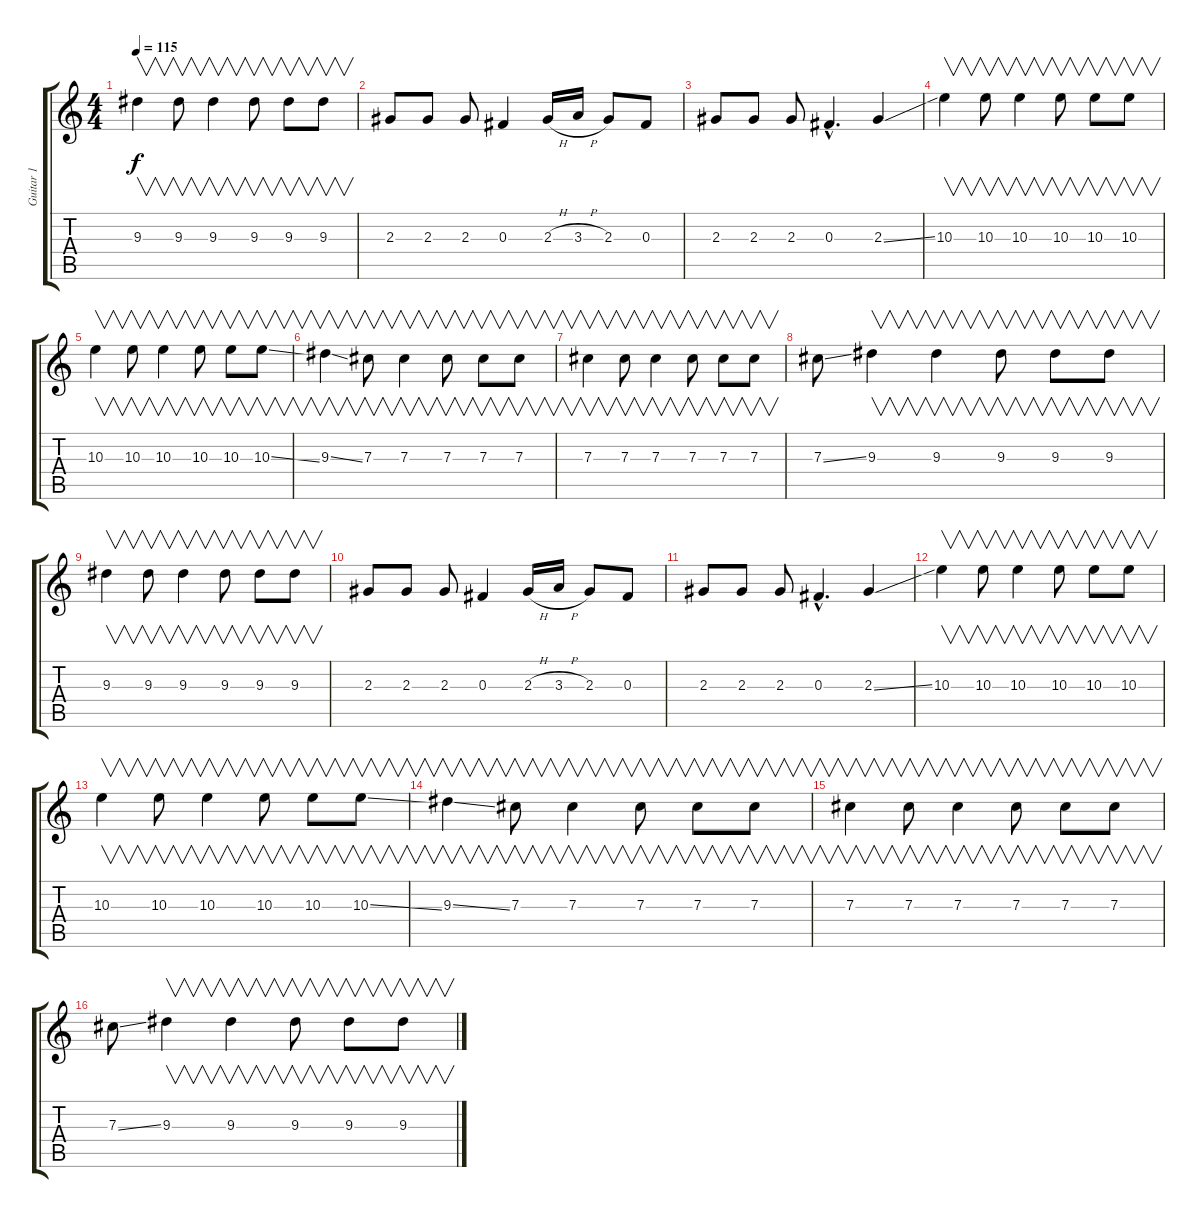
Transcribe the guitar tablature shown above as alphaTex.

\track ("Guitar 1" "Guitar 1") {instrument overdrivenguitar}
\staff {score tabs}
\tuning (Eb4 Bb3 Gb3 Db3 Ab2 Eb2) {hide}
\ts (4 4)
\tempo 115
\clef g2
\ks c
9.3.4{v dy f} 9.3.8{v} 9.3.4{v} 9.3.8{v} 9.3.8{v} 9.3.8{v} |
2.3.8 2.3.8 2.3.8 0.3.4 2.3{h}.16 3.3{h}.16 2.3.8 0.3.8 |
2.3.8 2.3.8 2.3.8 0.3{hac}.4{d} 2.3{ss}.4 |
10.3.4{v} 10.3.8{v} 10.3.4{v} 10.3.8{v} 10.3.8{v} 10.3.8{v} |
10.3.4{v} 10.3.8{v} 10.3.4{v} 10.3.8{v} 10.3.8{v} 10.3{ss}.8{v} |
9.3{ss}.4{v} 7.3.8{v} 7.3.4{v} 7.3.8{v} 7.3.8{v} 7.3.8{v} |
7.3.4{v} 7.3.8{v} 7.3.4{v} 7.3.8{v} 7.3.8{v} 7.3.8{v} |
7.3{ss}.8 9.3.4{v} 9.3.4{v} 9.3.8{v} 9.3.8{v} 9.3.8{v} |
9.3.4{v} 9.3.8{v} 9.3.4{v} 9.3.8{v} 9.3.8{v} 9.3.8{v} |
2.3.8 2.3.8 2.3.8 0.3.4 2.3{h}.16 3.3{h}.16 2.3.8 0.3.8 |
2.3.8 2.3.8 2.3.8 0.3{hac}.4{d} 2.3{ss}.4 |
10.3.4{v} 10.3.8{v} 10.3.4{v} 10.3.8{v} 10.3.8{v} 10.3.8{v} |
10.3.4{v} 10.3.8{v} 10.3.4{v} 10.3.8{v} 10.3.8{v} 10.3{ss}.8{v} |
9.3{ss}.4{v} 7.3.8{v} 7.3.4{v} 7.3.8{v} 7.3.8{v} 7.3.8{v} |
7.3.4{v} 7.3.8{v} 7.3.4{v} 7.3.8{v} 7.3.8{v} 7.3.8{v} |
7.3{ss}.8 9.3.4{v} 9.3.4{v} 9.3.8{v} 9.3.8{v} 9.3.8{v}
